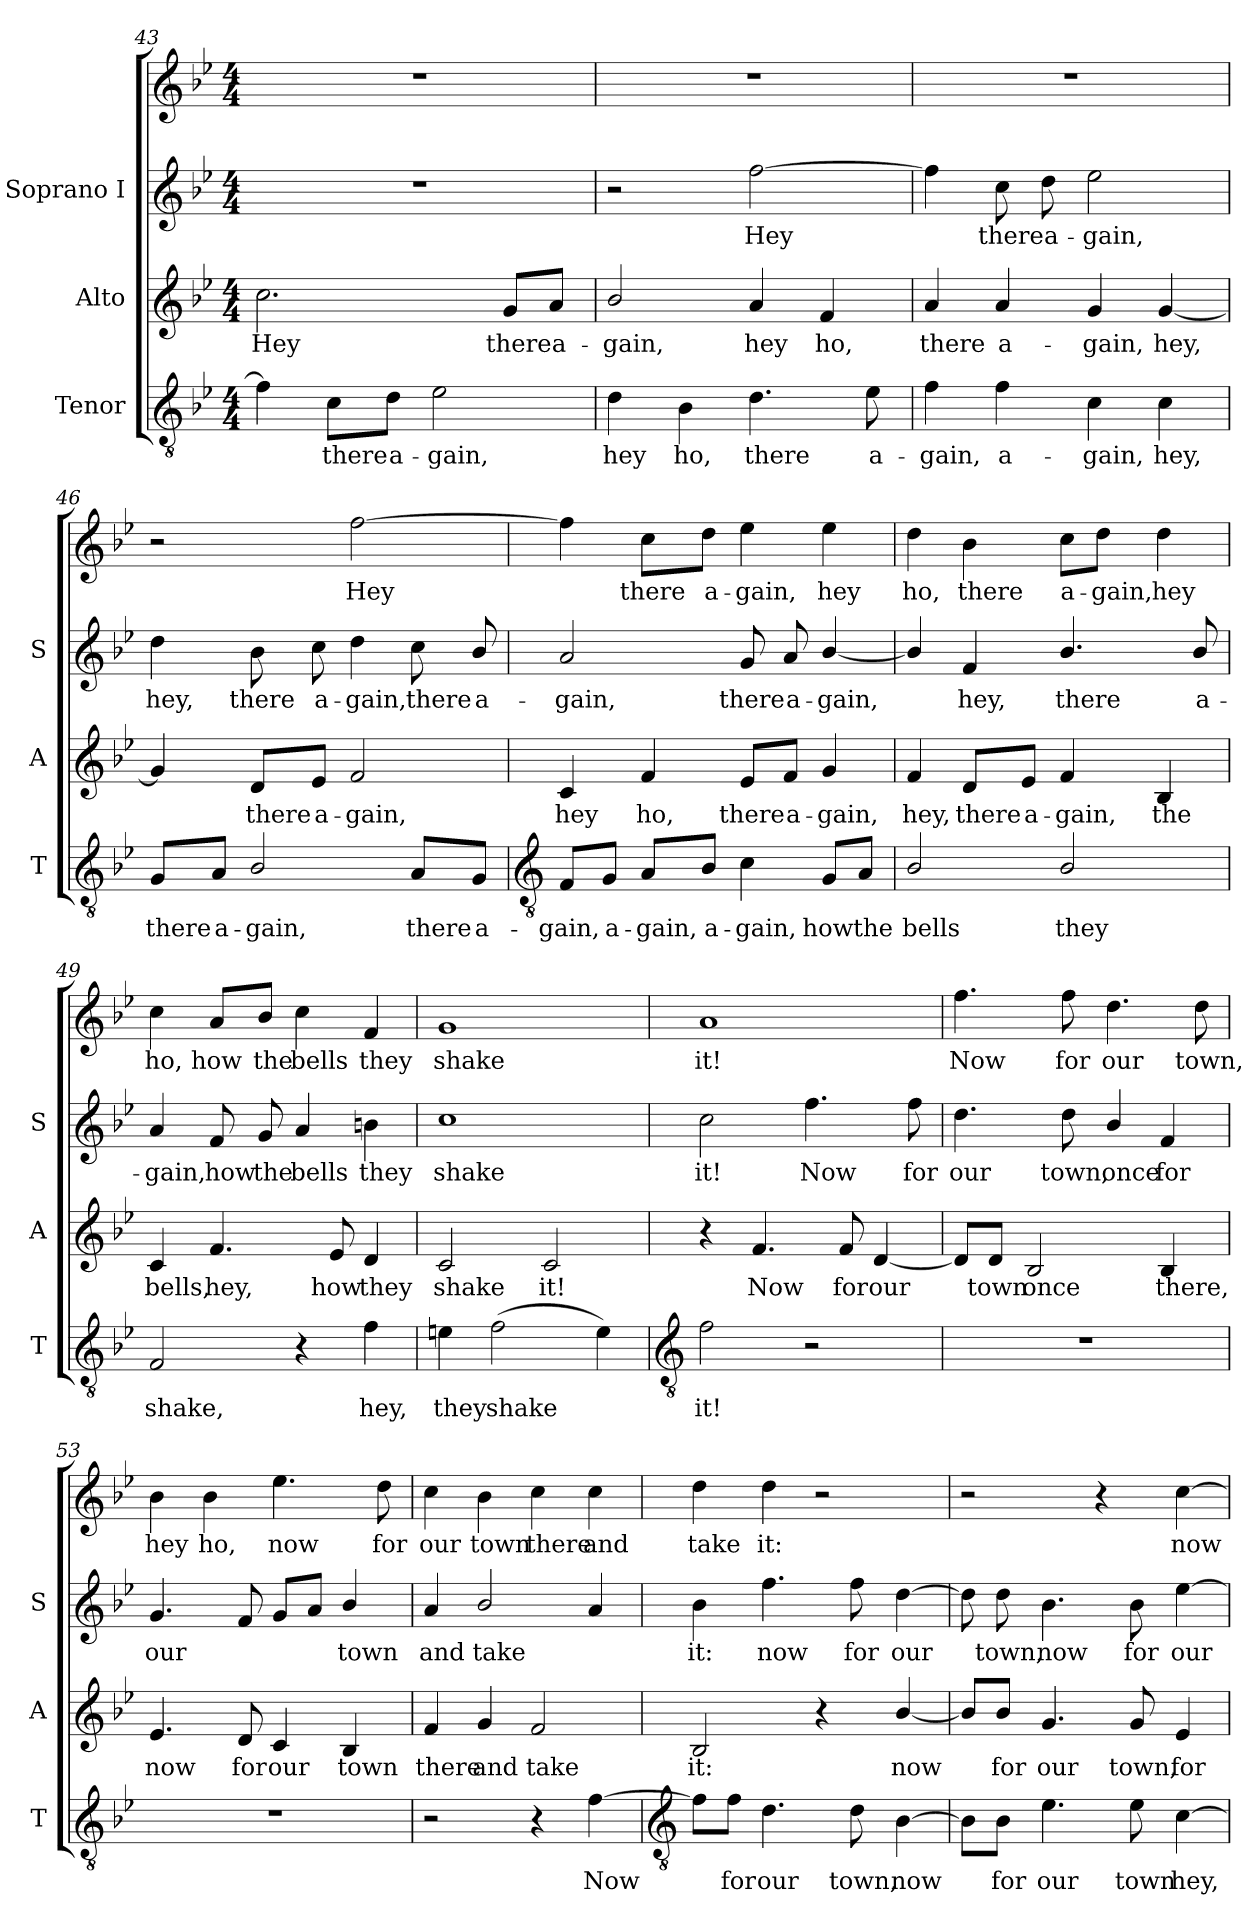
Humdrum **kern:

**kern	**text	**kern	**text	**kern	**text	**kern	**text
*part3	*part3	*part2	*part2	*part1	*part1	*part1	*part1
*staff4	*staff4	*staff3	*staff3	*staff2	*staff2	*staff1	*staff1
*I"Tenor	*	*I"Alto	*	*I"Soprano I	*	*	*
*I'T	*	*I'A	*	*I'S	*	*	*
!!LO:LB:g=z
*clefGv2	*	*clefG2	*	*clefG2	*	*clefG2	*
*k[b-e-]	*	*k[b-e-]	*	*k[b-e-]	*	*k[b-e-]	*
*B-:	*	*B-:	*	*B-:	*	*B-:	*
*M4/4	*	*M4/4	*	*M4/4	*	*M4/4	*
=43	=43	=43	=43	=43	=43	=43	=43
!	!	!	!LO:LY:b	!	!	!	!
4f]	.	2.cc	Hey	1r	.	1r	.
!	!LO:LY:b	!	!	!	!	!	!
8c\L	there	.	.	.	.	.	.
!	!LO:LY:b	!	!	!	!	!	!
8d\J	a-	.	.	.	.	.	.
!	!LO:LY:b	!	!	!	!	!	!
2e-	-gain,	.	.	.	.	.	.
!	!	!	!LO:LY:b	!	!	!	!
.	.	8g/L	there	.	.	.	.
!	!	!	!LO:LY:b	!	!	!	!
.	.	8a/J	a-	.	.	.	.
=44	=44	=44	=44	=44	=44	=44	=44
!	!LO:LY:b	!	!LO:LY:b	!	!	!	!
4d	hey	2b-/	-gain,	2r	.	1r	.
!	!LO:LY:b	!	!	!	!	!	!
4B-	ho,	.	.	.	.	.	.
!	!LO:LY:b	!	!LO:LY:b	!	!LO:LY:b	!	!
4.d	there	4a	hey	[2ff	Hey	.	.
!	!	!	!LO:LY:b	!	!	!	!
.	.	4f	ho,	.	.	.	.
!	!LO:LY:b	!	!	!	!	!	!
8e-	a-	.	.	.	.	.	.
=45	=45	=45	=45	=45	=45	=45	=45
!	!LO:LY:b	!	!LO:LY:b	!	!	!	!
4f	-gain,	4a	there	4ff]	.	1r	.
!	!LO:LY:b	!	!LO:LY:b	!	!LO:LY:b	!	!
4f	a-	4a	a-	8cc	there	.	.
!	!	!	!	!	!LO:LY:b	!	!
.	.	.	.	8dd	a-	.	.
!	!LO:LY:b	!	!LO:LY:b	!	!LO:LY:b	!	!
4c	-gain,	4g	-gain,	2ee-	-gain,	.	.
!	!LO:LY:b	!	!LO:LY:b	!	!	!	!
4c	hey,	[4g	hey,	.	.	.	.
=46	=46	=46	=46	=46	=46	=46	=46
!	!LO:LY:b	!	!	!	!LO:LY:b	!	!
8G/L	there	4g]	.	4dd	hey,	2r	.
!	!LO:LY:b	!	!	!	!	!	!
8A/J	a-	.	.	.	.	.	.
!	!LO:LY:b	!	!LO:LY:b	!	!LO:LY:b	!	!
2B-/	-gain,	8d/L	there	8b-	there	.	.
!	!	!	!LO:LY:b	!	!LO:LY:b	!	!
.	.	8e-/J	a-	8cc	a-	.	.
!	!	!	!LO:LY:b	!	!LO:LY:b	!	!LO:LY:b
.	.	2f	-gain,	4dd	-gain,	[2ff	Hey
!	!LO:LY:b	!	!	!	!LO:LY:b	!	!
8A/L	there	.	.	8cc	there	.	.
!	!LO:LY:b	!	!	!	!LO:LY:b	!	!
8G/J	a-	.	.	8b-/	a-	.	.
!!LO:LB:g=z
=47	=47	=47	=47	=47	=47	=47	=47
*clefGv2	*	*	*	*	*	*	*
!	!LO:LY:b	!	!LO:LY:b	!	!LO:LY:b	!	!
8F/L	-gain,	4c	hey	2a	gain,	4ff]	.
!	!LO:LY:b	!	!	!	!	!	!
8G/J	a-	.	.	.	.	.	.
!	!LO:LY:b	!	!LO:LY:b	!	!	!	!LO:LY:b
8A/L	-gain,	4f	ho,	.	.	8cc\L	-there
!	!LO:LY:b	!	!	!	!	!	!LO:LY:b
8B-/J	a-	.	.	.	.	8dd\J	a-
!	!LO:LY:b	!	!LO:LY:b	!	!LO:LY:b	!	!LO:LY:b
4c	-gain,	8e-/L	there	8g	there	4ee-	-gain,
!	!	!	!LO:LY:b	!	!LO:LY:b	!	!
.	.	8f/J	a-	8a	a-	.	.
!	!LO:LY:b	!	!LO:LY:b	!	!LO:LY:b	!	!LO:LY:b
8G/L	how	4g	-gain,	[4b-/	-gain,	4ee-	hey
!	!LO:LY:b	!	!	!	!	!	!
8A/J	the	.	.	.	.	.	.
=48	=48	=48	=48	=48	=48	=48	=48
!	!LO:LY:b	!	!LO:LY:b	!	!	!	!LO:LY:b
2B-/	bells	4f	hey,	4b-/]	.	4dd	ho,
!	!	!	!LO:LY:b	!	!LO:LY:b	!	!LO:LY:b
.	.	8d/L	there	4f	hey,	4b-	there
!	!	!	!LO:LY:b	!	!	!	!
.	.	8e-/J	a-	.	.	.	.
!	!LO:LY:b	!	!LO:LY:b	!	!LO:LY:b	!	!LO:LY:b
2B-/	they	4f	-gain,	4.b-/	there	8cc\L	a-
!	!	!	!	!	!	!	!LO:LY:b
.	.	.	.	.	.	8dd\J	-gain,
!	!	!	!LO:LY:b	!	!	!	!LO:LY:b
.	.	4B-	the	.	.	4dd	hey
!	!	!	!	!	!LO:LY:b	!	!
.	.	.	.	8b-/	a-	.	.
=49	=49	=49	=49	=49	=49	=49	=49
!	!LO:LY:b	!	!LO:LY:b	!	!LO:LY:b	!	!LO:LY:b
2F	shake,	4c	bells,	4a	gain,	4cc	-ho,
!	!	!	!LO:LY:b	!	!LO:LY:b	!	!LO:LY:b
.	.	4.f	hey,	8f	how	8a/L	how
!	!	!	!	!	!LO:LY:b	!	!LO:LY:b
.	.	.	.	8g	the	8b-/J	the
!	!	!	!	!	!LO:LY:b	!	!LO:LY:b
4r	.	.	.	4a	bells	4cc	bells
!	!	!	!LO:LY:b	!	!	!	!
.	.	8e-	how	.	.	.	.
!	!LO:LY:b	!	!LO:LY:b	!	!LO:LY:b	!	!LO:LY:b
4f	hey,	4d	they	4bn	they	4f	they
=50	=50	=50	=50	=50	=50	=50	=50
!	!LO:LY:b	!	!LO:LY:b	!	!LO:LY:b	!	!LO:LY:b
4en	they	2c	shake	1cc	shake	1g	shake
!	!LO:LY:b	!	!	!	!	!	!
(>2f	shake	.	.	.	.	.	.
!	!	!	!LO:LY:b	!	!	!	!
.	.	2c	it!	.	.	.	.
4e)	.	.	.	.	.	.	.
!!LO:LB:g=z
=51	=51	=51	=51	=51	=51	=51	=51
*clefGv2	*	*	*	*	*	*	*
!	!LO:LY:b	!	!	!	!LO:LY:b	!	!LO:LY:b
2f	it!	4r	.	2cc	it!	1a	it!
!	!	!	!LO:LY:b	!	!	!	!
.	.	4.f	Now	.	.	.	.
!	!	!	!	!	!LO:LY:b	!	!
2r	.	.	.	4.ff	Now	.	.
!	!	!	!LO:LY:b	!	!	!	!
.	.	8f	for	.	.	.	.
!	!	!	!LO:LY:b	!	!	!	!
.	.	[4d	our	.	.	.	.
!	!	!	!	!	!LO:LY:b	!	!
.	.	.	.	8ff	for	.	.
=52	=52	=52	=52	=52	=52	=52	=52
!	!	!	!	!	!LO:LY:b	!	!LO:LY:b
1r	.	8d/L]	.	4.dd	our	4.ff	Now
!	!	!	!LO:LY:b	!	!	!	!
.	.	8d/J	town	.	.	.	.
!	!	!	!LO:LY:b	!	!	!	!
.	.	2B-	once	.	.	.	.
!	!	!	!	!	!LO:LY:b	!	!LO:LY:b
.	.	.	.	8dd	town,	8ff	for
!	!	!	!	!	!LO:LY:b	!	!LO:LY:b
.	.	.	.	4b-/	once	4.dd	our
!	!	!	!LO:LY:b	!	!LO:LY:b	!	!
.	.	4B-	there,	4f	for	.	.
!	!	!	!	!	!	!	!LO:LY:b
.	.	.	.	.	.	8dd	town,
=53	=53	=53	=53	=53	=53	=53	=53
!	!	!	!LO:LY:b	!	!LO:LY:b	!	!LO:LY:b
1r	.	4.e-	now	4.g	our	4b-	hey
!	!	!	!	!	!	!	!LO:LY:b
.	.	.	.	.	.	4b-	ho,
!	!	!	!LO:LY:b	!	!	!	!
.	.	8d	for	8f	.	.	.
!	!	!	!LO:LY:b	!	!	!	!LO:LY:b
.	.	4c	our	8gL	.	4.ee-	now
.	.	.	.	8aJ	.	.	.
!	!	!	!LO:LY:b	!	!LO:LY:b	!	!
.	.	4B-	town	4b-/	town	.	.
!	!	!	!	!	!	!	!LO:LY:b
.	.	.	.	.	.	8dd	for
=54	=54	=54	=54	=54	=54	=54	=54
!	!	!	!LO:LY:b	!	!LO:LY:b	!	!LO:LY:b
2r	.	4f	there	4a	and	4cc	our
!	!	!	!LO:LY:b	!	!LO:LY:b	!	!LO:LY:b
.	.	4g	and	2b-/	take	4b-	town
!	!	!	!LO:LY:b	!	!	!	!LO:LY:b
4r	.	2f	take	.	.	4cc	there
!	!LO:LY:b	!	!	!	!	!	!LO:LY:b
[4f	Now	.	.	4a	.	4cc	and
!!LO:LB:g=z
=55	=55	=55	=55	=55	=55	=55	=55
*clefGv2	*	*	*	*	*	*	*
!	!	!	!LO:LY:b	!	!LO:LY:b	!	!LO:LY:b
8f\L]	.	2B-	it:	4b-	it:	4dd	take
!	!LO:LY:b	!	!	!	!	!	!
8f\J	for	.	.	.	.	.	.
!	!LO:LY:b	!	!	!	!LO:LY:b	!	!LO:LY:b
4.d	our	.	.	4.ff	now	4dd	it:
.	.	4r	.	.	.	2r	.
!	!LO:LY:b	!	!	!	!LO:LY:b	!	!
8d	town,	.	.	8ff	for	.	.
!	!LO:LY:b	!	!LO:LY:b	!	!LO:LY:b	!	!
[4B-	now	[4b-/	now	[4dd	our	.	.
=56	=56	=56	=56	=56	=56	=56	=56
8B-\L]	.	8b-/L]	.	8dd]	.	2r	.
!	!LO:LY:b	!	!LO:LY:b	!	!LO:LY:b	!	!
8B-\J	for	8b-/J	for	8dd	town,	.	.
!	!LO:LY:b	!	!LO:LY:b	!	!LO:LY:b	!	!
4.e-	our	4.g	our	4.b-	now	.	.
.	.	.	.	.	.	4r	.
!	!LO:LY:b	!	!LO:LY:b	!	!LO:LY:b	!	!
8e-	town	8g	town,	8b-	for	.	.
!	!LO:LY:b	!	!LO:LY:b	!	!LO:LY:b	!	!LO:LY:b
[4c	hey,	4e-	for	[4ee-	our	[4cc	now
=	=	=	=	=	=	=	=
*-	*-	*-	*-	*-	*-	*-	*-
